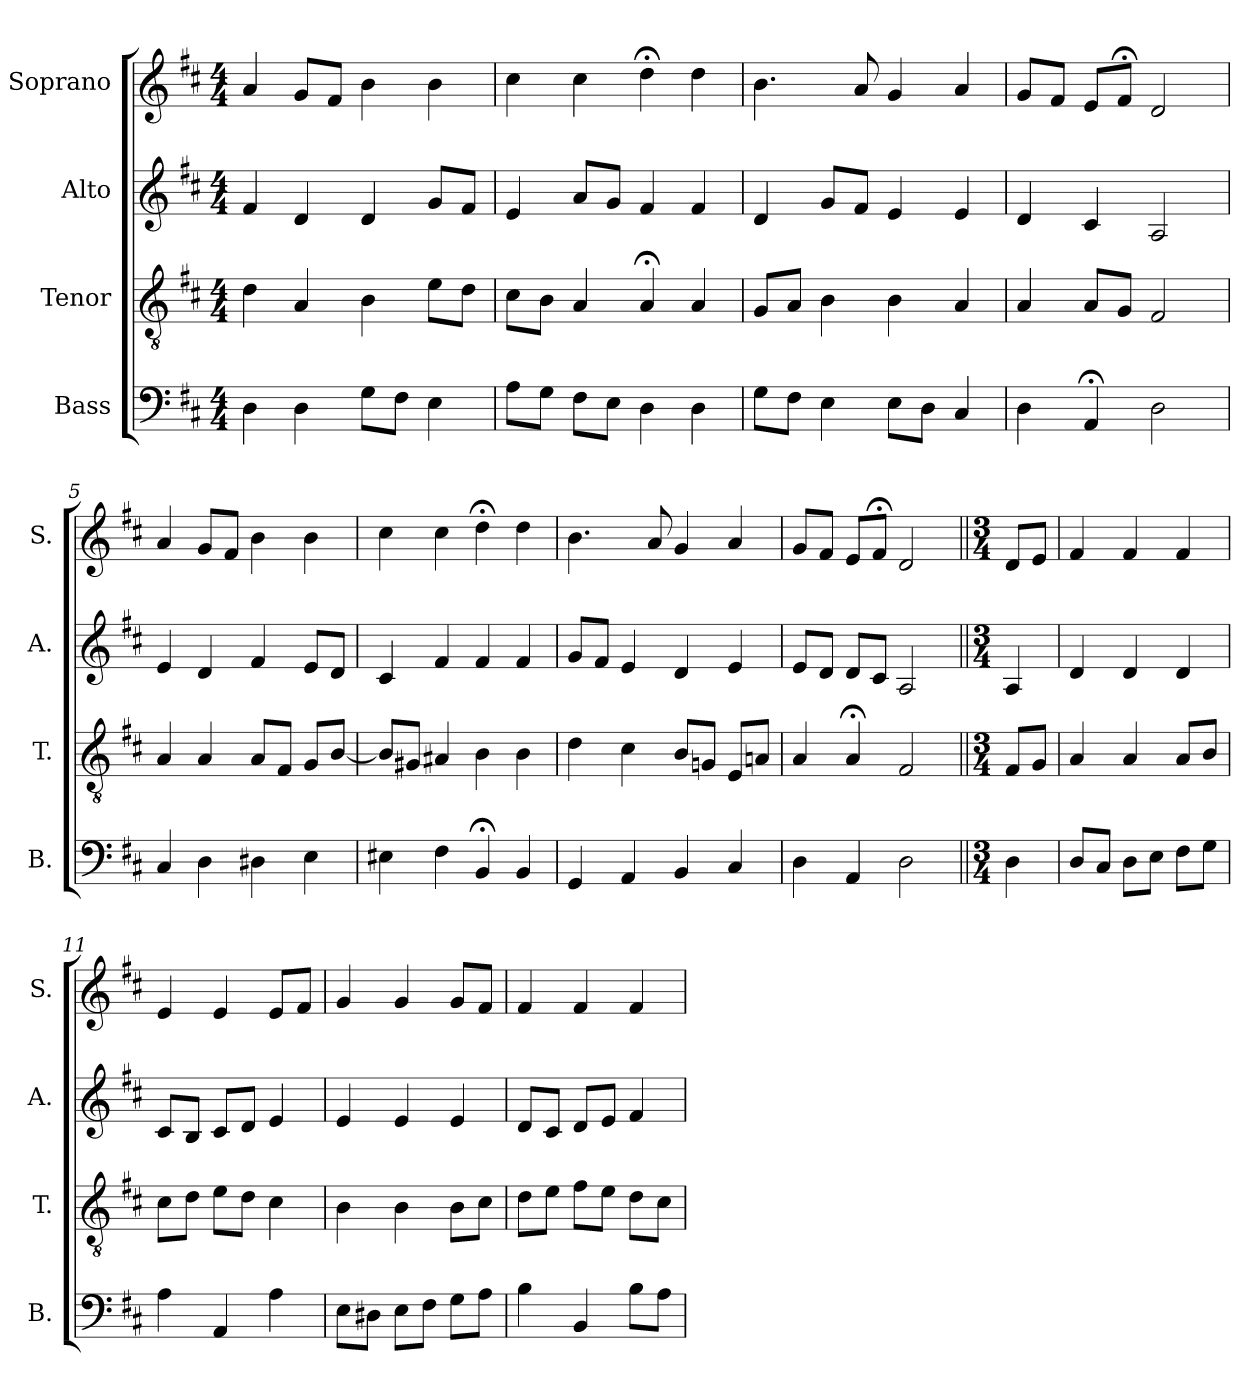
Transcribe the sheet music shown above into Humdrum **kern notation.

**kern	**kern	**kern	**kern
*part4	*part3	*part2	*part1
*staff4	*staff3	*staff2	*staff1
*I"Bass	*I"Tenor	*I"Alto	*I"Soprano
*I'B.	*I'T.	*I'A.	*I'S.
*clefF4	*clefGv2	*clefG2	*clefG2
*	*ITrd7c12	*	*
*k[f#c#]	*k[f#c#]	*k[f#c#]	*k[f#c#]
*D:	*D:	*D:	*D:
*M4/4	*M4/4	*M4/4	*M4/4
=1	=1	=1	=1
4D\	4D\	4f#/	4a/
4D\	4AA/	4d/	8g/L
.	.	.	8f#/J
8G\L	4BB\	4d/	4b\
8F#\J	.	.	.
4E\	8E\L	8g/L	4b\
.	8D\J	8f#/J	.
=2	=2	=2	=2
8A\L	8C#\L	4e/	4cc#\
8G\J	8BB\J	.	.
8F#\L	4AA/	8a/L	4cc#\
8E\J	.	8g/J	.
4D\	4AA;</	4f#/	4dd;<\
4D\	4AA/	4f#/	4dd\
=3	=3	=3	=3
8G\L	8GG/L	4d/	4.b\
8F#\J	8AA/J	.	.
4E\	4BB\	8g/L	.
.	.	8f#/J	8a/
8E\L	4BB\	4e/	4g/
8D\J	.	.	.
4C#/	4AA/	4e/	4a/
=4	=4	=4	=4
4D\	4AA/	4d/	8g/L
.	.	.	8f#/J
4AA;</	8AA/L	4c#/	8e/L
.	8GG/J	.	8f#;</J
2D\	2FF#/	2A/	2d/
!!LO:LB:g=z
=5	=5	=5	=5
4C#/	4AA/	4e/	4a/
4D\	4AA/	4d/	8g/L
.	.	.	8f#/J
4D#X\	8AA/L	4f#/	4b\
.	8FF#/J	.	.
4E\	8GG/L	8e/L	4b\
.	[8BB/J	8d/J	.
=6	=6	=6	=6
4E#X\	8BB/L]	4c#/	4cc#\
.	8GG#X/J	.	.
4F#\	4AA#X/	4f#/	4cc#\
4BB;</	4BB\	4f#/	4dd;<\
4BB/	4BB\	4f#/	4dd\
=7	=7	=7	=7
4GG/	4D\	8g/L	4.b\
.	.	8f#/J	.
4AA/	4C#\	4e/	.
.	.	.	8a/
4BB/	8BB/L	4d/	4g/
.	8GGn/J	.	.
4C#/	8EE/L	4e/	4a/
.	8AAn/J	.	.
=8	=8	=8	=8
4D\	4AA/	8e/L	8g/L
.	.	8d/J	8f#/J
4AA/	4AA;</	8d/L	8e/L
.	.	8c#/J	8f#;</J
2D\	2FF#/	2A/	2d/
=9||	=9||	=9||	=9||
*M3/4	*M3/4	*M3/4	*M3/4
4D\	8FF#/L	4A/	8d/L
.	8GG/J	.	8e/J
!!LO:PB:g=z
=10	=10	=10	=10
8D/L	4AA/	4d/	4f#/
8C#/J	.	.	.
8D\L	4AA/	4d/	4f#/
8E\J	.	.	.
8F#\L	8AA/L	4d/	4f#/
8G\J	8BB/J	.	.
=11	=11	=11	=11
4A\	8C#\L	8c#/L	4e/
.	8D\J	8B/J	.
4AA/	8E\L	8c#/L	4e/
.	8D\J	8d/J	.
4A\	4C#\	4e/	8e/L
.	.	.	8f#/J
=12	=12	=12	=12
8E\L	4BB\	4e/	4g/
8D#X\J	.	.	.
8E\L	4BB\	4e/	4g/
8F#\J	.	.	.
8G\L	8BB\L	4e/	8g/L
8A\J	8C#\J	.	8f#/J
=13	=13	=13	=13
4B\	8D\L	8d/L	4f#/
.	8E\J	8c#/J	.
4BB/	8F#\L	8d/L	4f#/
.	8E\J	8e/J	.
8B\L	8D\L	4f#/	4f#/
8A\J	8C#\J	.	.
=	=	=	=
*-	*-	*-	*-
